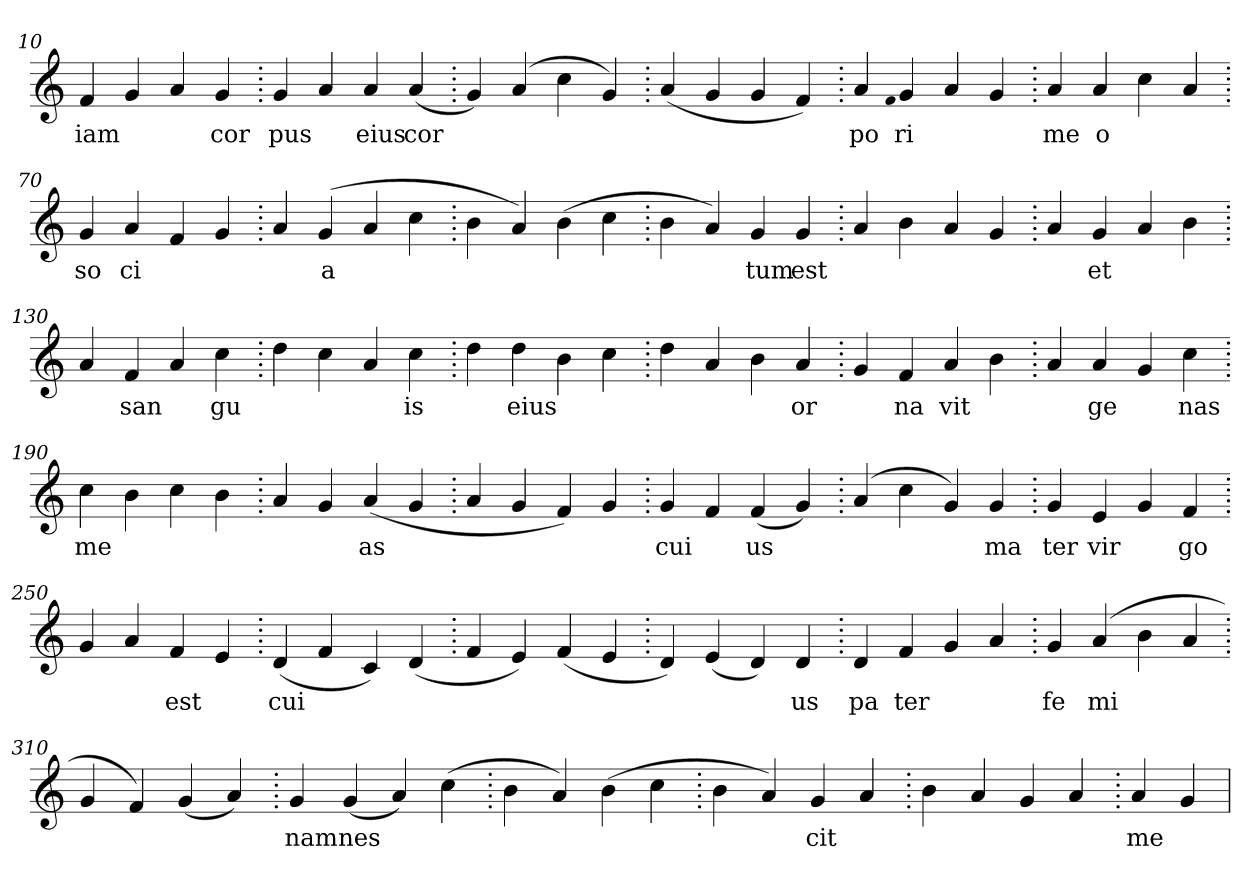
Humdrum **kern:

**kern	**text
*part1	*part1
*staff1	*staff1
*clefG2	*
=10.	=10.
4f	iam
4g	.
4a	.
4g	cor
=20.	=20.
4g	pus
4a	.
4a	eius
(>4a	cor
=30.	=30.
4g)	.
(>4a	.
4cc	.
4g)	.
=40.	=40.
(>4a	.
4g	.
4g	.
4f)	.
=50.	=50.
4a	po
qqf	.
4g	ri
4a	.
4g	.
=60.	=60.
4a	me
4a	o
4cc	.
4a	.
=70.	=70.
4g	so
4a	ci
4f	.
4g	.
=80.	=80.
4a	.
(>4g	a
4a	.
4cc	.
=90.	=90.
4b	.
4a)	.
(>4b	.
4cc	.
=100.	=100.
4b	.
4a)	.
4g	tum
4g	est
=110.	=110.
4a	.
4b	.
4a	.
4g	.
=120.	=120.
4a	.
4g	et
4a	.
4b	.
=130.	=130.
4a	.
4f	san
4a	.
4cc	gu
=140.	=140.
4dd	.
4cc	.
4a	.
4cc	is
=150.	=150.
4dd	.
4dd	eius
4b	.
4cc	.
=160.	=160.
4dd	.
4a	.
4b	.
4a	or
=170.	=170.
4g	.
4f	na
4a	vit
4b	.
=180.	=180.
4a	.
4a	ge
4g	.
4cc	nas
=190.	=190.
4cc	me
4b	.
4cc	.
4b	.
=200.	=200.
4a	.
4g	.
(>4a	as
4g	.
=210.	=210.
4a	.
4g	.
4f)	.
4g	.
=220.	=220.
4g	cui
4f	.
(>4f	us
4g)	.
=230.	=230.
(>4a	.
4cc	.
4g)	.
4g	ma
=240.	=240.
4g	ter
4e	vir
4g	.
4f	go
=250.	=250.
4g	.
4a	.
4f	est
4e	.
=260.	=260.
(>4d	cui
4f	.
4c)	.
(>4d	.
=270.	=270.
4f	.
4e)	.
(>4f	.
4e	.
=280.	=280.
4d)	.
(>4e	.
4d)	.
4d	us
=290.	=290.
4d	pa
4f	ter
4g	.
4a	.
=300.	=300.
4g	fe
(>4a	mi
4b	.
4a	.
=310.	=310.
4g	.
4f)	.
(>4g	.
4a)	.
=320.	=320.
4g	nam
(>4g	nes
4a)	.
(>4cc	.
=330.	=330.
4b	.
4a)	.
(>4b	.
4cc	.
=340.	=340.
4b	.
4a)	.
4g	cit
4a	.
=350.	=350.
4b	.
4a	.
4g	.
4a	.
=360.	=360.
4a	me
4g	.
=	=
*-	*-
